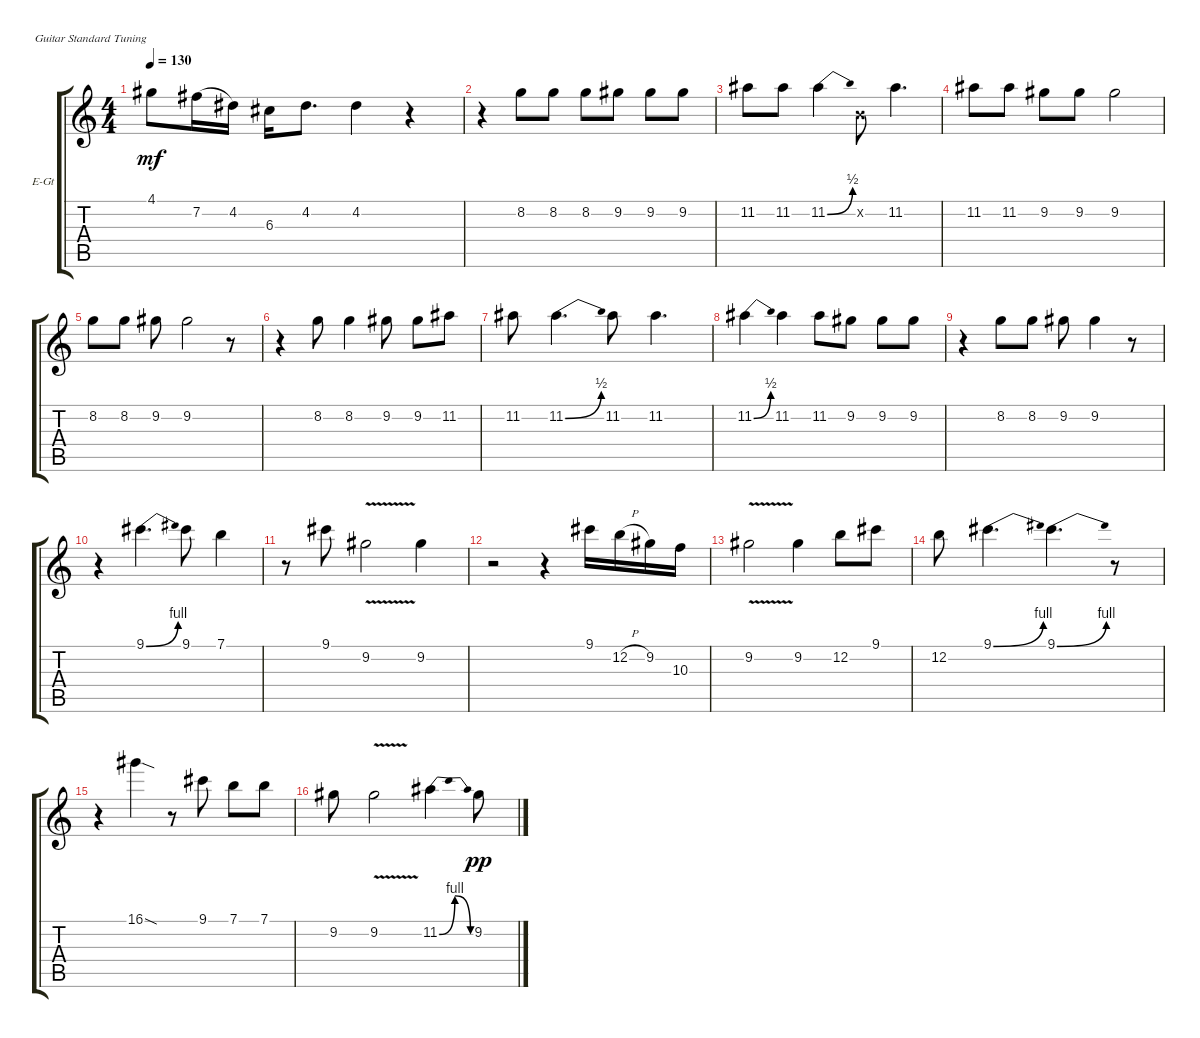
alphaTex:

\bracketExtendMode groupsimilarinstruments
\firstSystemTrackNameOrientation horizontal
\otherSystemsTrackNameOrientation horizontal
\track ("BB King Guitar" "E-Gt") {instrument electricguitarclean}
\staff {score tabs}
\tuning (E4 B3 G3 D3 A2 E2)
\ts (4 4)
\tempo 130
\clef g2
\scale
1.11728
\ks c
4.1.8{dy mf} 7.2.16{legatoorigin} 4.2.16 6.3.16 4.2.8{d} 4.2.4 r.4 |
\scale
0.960908 r.4 8.2.8 8.2.8 8.2.8 9.2.8 9.2.8 9.2.8 |
\scale
0.960908 11.2.8 11.2.8 11.2{be (bend 0 0 15 2)}.4 0.2{x}.8 11.2.4{d} |
\scale
0.960908 11.2.8 11.2.8 9.2.8 9.2.8 9.2.2 |
\scale
1.11728 8.2.8 8.2.8 9.2.8 9.2.2 r.8 |
\scale
0.960908 r.4 8.2.8 8.2.4 9.2.8 9.2.8 11.2.8 |
\scale
0.960908 11.2.8 11.2{be (bend 0 0 15 2)}.4{d} 11.2.8 11.2.4{d} |
\scale
0.960908 11.2{be (bend 0 0 15 2)}.4 11.2.4 11.2.8 9.2.8 9.2.8 9.2.8 |
\scale
1.11728 r.4 8.2.8 8.2.8 9.2.8 9.2.4 r.8 |
\scale
0.960908 r.4 9.1{be (bend 0 0 15.6 4)}.4{d} 9.1.8 7.1.4 |
\scale
0.960908 r.8 9.1.8 9.2{v}.2 9.2.4 |
\scale
0.960908 r.2 r.4 9.1.16 12.2{h}.16 9.2.16 10.3.16 |
\scale
1.11728 9.2{v}.2 9.2.4 12.2.8 9.1.8 |
\scale
0.960908 12.2.8 9.1{be (bend 0 0 15.6 4)}.4{d} 9.1{be (bend 0 0 15.6 4)}.4{d} r.8 |
\scale
0.960908 r.4 16.1{sod}.4 r.8 9.1.8 7.1.8 7.1.8 |
\scale
0.960908 9.2.8 9.2{v}.2 11.2{be (bendrelease 0 0 10.2 4 20.4 4 30 0)}.4 9.2.8{dy pp}
